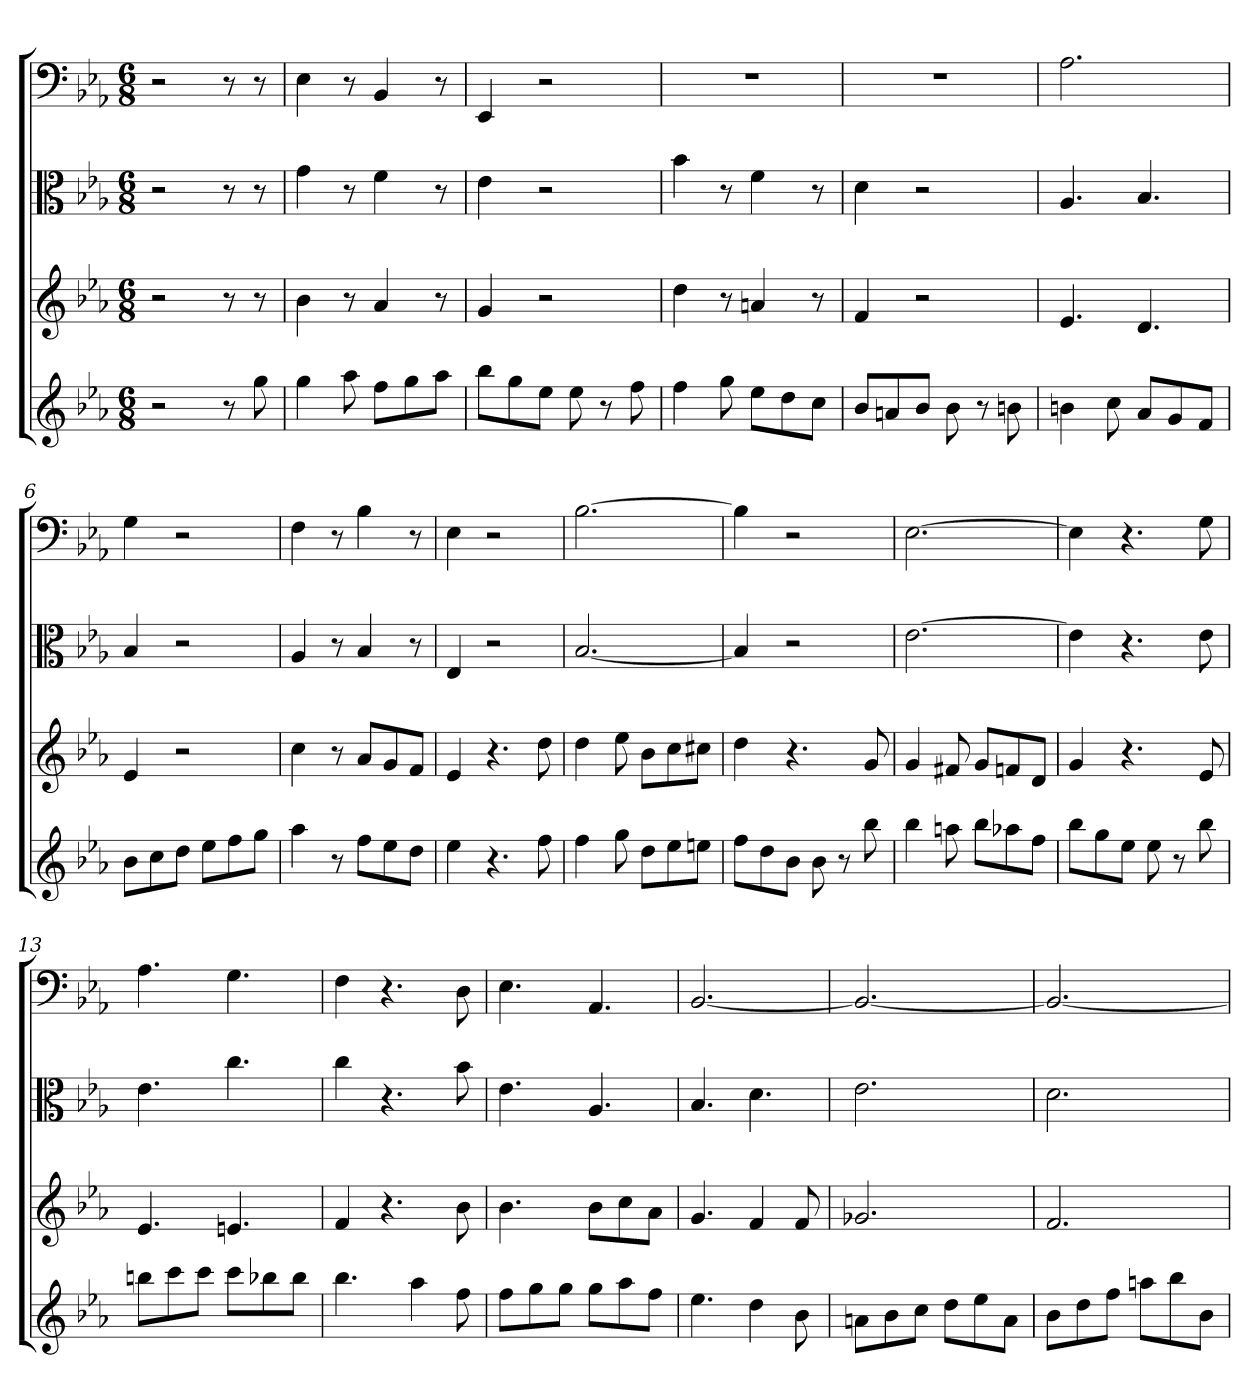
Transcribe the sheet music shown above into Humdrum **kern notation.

**kern	**kern	**kern	**kern
*part4	*part3	*part2	*part1
*staff4	*staff3	*staff2	*staff1
*	*	*clefC3	*clefF4
*k[b-e-a-]	*k[b-e-a-]	*k[b-e-a-]	*k[b-e-a-]
*E-:	*E-:	*E-:	*E-:
*M6/8	*M6/8	*M6/8	*M6/8
=	=	=	=
2r	2r	2r	2r
8r	8r	8r	8r
8gg	8r	8r	8r
=1	=1	=1	=1
4gg	4b-	4g	4E-
8aa-	8r	8r	8r
8ffL	4a-	4f	4BB-
8gg	.	.	.
8aa-J	8r	8r	8r
=2	=2	=2	=2
8bb-L	4g	4e-	4EE-
8gg	.	.	.
8ee-J	2r	2r	2r
8ee-	.	.	.
8r	.	.	.
8ff	.	.	.
=3	=3	=3	=3
4ff	4dd	4b-	2.r
8gg	8r	8r	.
8ee-L	4an	4f	.
8dd	.	.	.
8ccJ	8r	8r	.
=4	=4	=4	=4
8b-L	4f	4d	2.r
8an	.	.	.
8b-J	2r	2r	.
8b-	.	.	.
8r	.	.	.
8bn	.	.	.
=5	=5	=5	=5
4bn	4.e-	4.A-	2.A-
8cc	.	.	.
8a-L	4.d	4.B-	.
8g	.	.	.
8fJ	.	.	.
=6	=6	=6	=6
8b-L	4e-	4B-	4G
8cc	.	.	.
8ddJ	2r	2r	2r
8ee-L	.	.	.
8ff	.	.	.
8ggJ	.	.	.
=7	=7	=7	=7
4aa-	4cc	4A-	4F
8r	8r	8r	8r
8ffL	8a-L	4B-	4B-
8ee-	8g	.	.
8ddJ	8fJ	8r	8r
=8	=8	=8	=8
4ee-	4e-	4E-	4E-
4.r	4.r	2r	2r
8ff	8dd	.	.
=9	=9	=9	=9
4ff	4dd	[2.B-	[2.B-
8gg	8ee-	.	.
8ddL	8b-L	.	.
8ee-	8cc	.	.
8eenJ	8cc#XJ	.	.
=10	=10	=10	=10
8ffL	4dd	4B-]	4B-]
8dd	.	.	.
8b-J	4.r	2r	2r
8b-	.	.	.
8r	.	.	.
8bb-	8g	.	.
=11	=11	=11	=11
4bb-	4g	[2.e-	[2.E-
8aan	8f#X	.	.
8bb-L	8gL	.	.
8aa-X	8fn	.	.
8ffJ	8dJ	.	.
=12	=12	=12	=12
8bb-L	4g	4e-]	4E-]
8gg	.	.	.
8ee-J	4.r	4.r	4.r
8ee-	.	.	.
8r	.	.	.
8bb-	8e-	8e-	8G
=13	=13	=13	=13
8bbnL	4.e-	4.e-	4.A-
8ccc	.	.	.
8cccJ	.	.	.
8cccL	4.en	4.cc	4.G
8bb-X	.	.	.
8bb-J	.	.	.
=14	=14	=14	=14
4.bb-	4f	4cc	4F
.	4.r	4.r	4.r
4aa-	.	.	.
8ff	8b-	8b-	8D
=15	=15	=15	=15
8ffL	4.b-	4.e-	4.E-
8gg	.	.	.
8ggJ	.	.	.
8ggL	8b-L	4.A-	4.AA-
8aa-	8cc	.	.
8ffJ	8a-J	.	.
=16	=16	=16	=16
4.ee-	4.g	4.B-	[2.BB-
4dd	4f	4.d	.
8b-	8f	.	.
=17	=17	=17	=17
8anL	2.g-X	2.e-	2.BB-_
8b-	.	.	.
8ccJ	.	.	.
8ddL	.	.	.
8ee-	.	.	.
8aJ	.	.	.
=18	=18	=18	=18
8b-L	2.f	2.d	2.BB-_
8dd	.	.	.
8ffJ	.	.	.
8aanL	.	.	.
8bb-	.	.	.
8b-J	.	.	.
=	=	=	=
*-	*-	*-	*-
